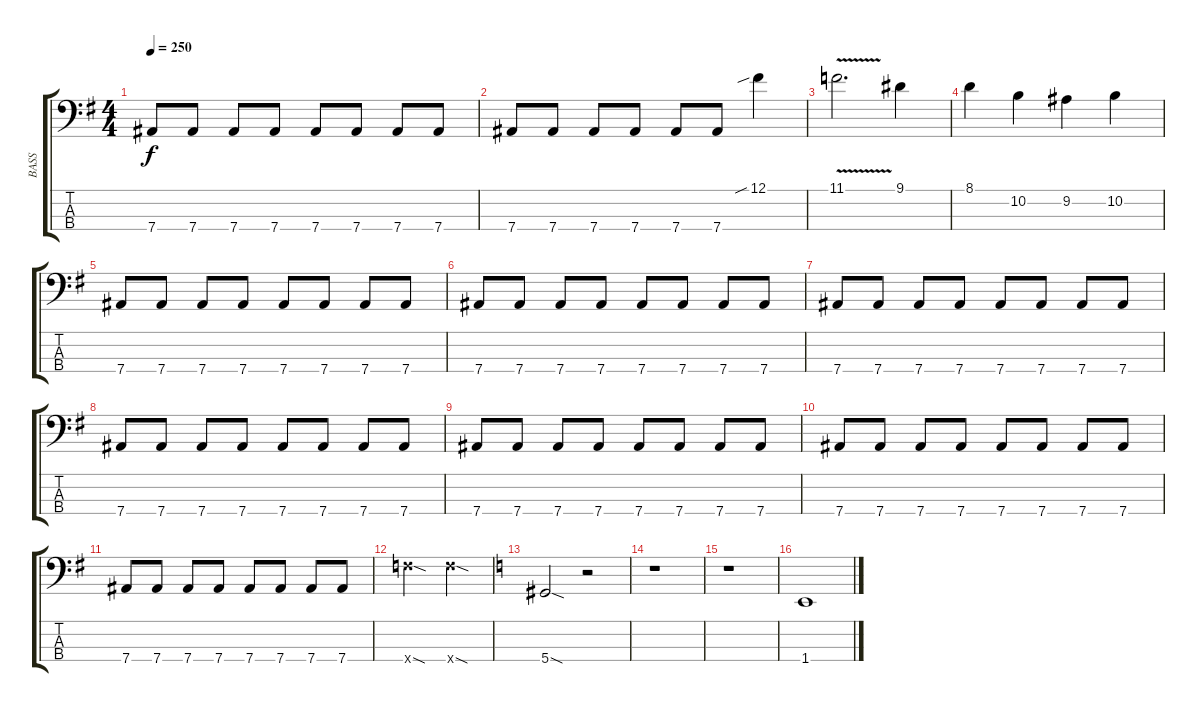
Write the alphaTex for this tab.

\track ("BASS" "BASS") {instrument electricbassfinger}
\staff {score tabs}
\tuning (Gb2 Db2 Ab1 Eb1) {hide}
\ts (4 4)
\tempo 250
\clef f4
\ks eminor
7.4.8{dy f} 7.4.8 7.4.8 7.4.8 7.4.8 7.4.8 7.4.8 7.4.8 |
7.4.8 7.4.8 7.4.8 7.4.8 7.4.8 7.4.8 12.1{sib}.4 |
11.1{v}.2{d} 9.1.4 |
8.1.4 10.2.4 9.2.4 10.2.4 |
7.4.8 7.4.8 7.4.8 7.4.8 7.4.8 7.4.8 7.4.8 7.4.8 |
7.4.8 7.4.8 7.4.8 7.4.8 7.4.8 7.4.8 7.4.8 7.4.8 |
7.4.8 7.4.8 7.4.8 7.4.8 7.4.8 7.4.8 7.4.8 7.4.8 |
7.4.8 7.4.8 7.4.8 7.4.8 7.4.8 7.4.8 7.4.8 7.4.8 |
7.4.8 7.4.8 7.4.8 7.4.8 7.4.8 7.4.8 7.4.8 7.4.8 |
7.4.8 7.4.8 7.4.8 7.4.8 7.4.8 7.4.8 7.4.8 7.4.8 |
7.4.8 7.4.8 7.4.8 7.4.8 7.4.8 7.4.8 7.4.8 7.4.8 |
14.4{sod x}.2 14.4{sod x}.2 |
\ks aminor
5.4{sod}.2 r.2 |
r.1 |
r.1 |
1.4.1
